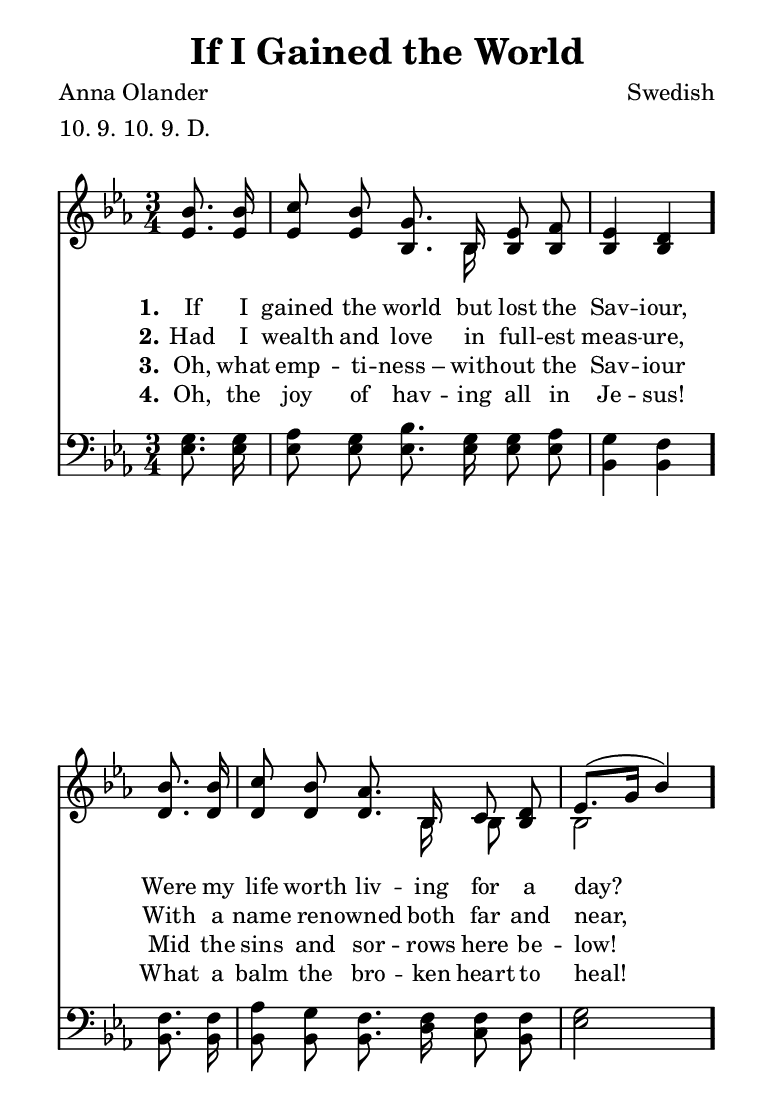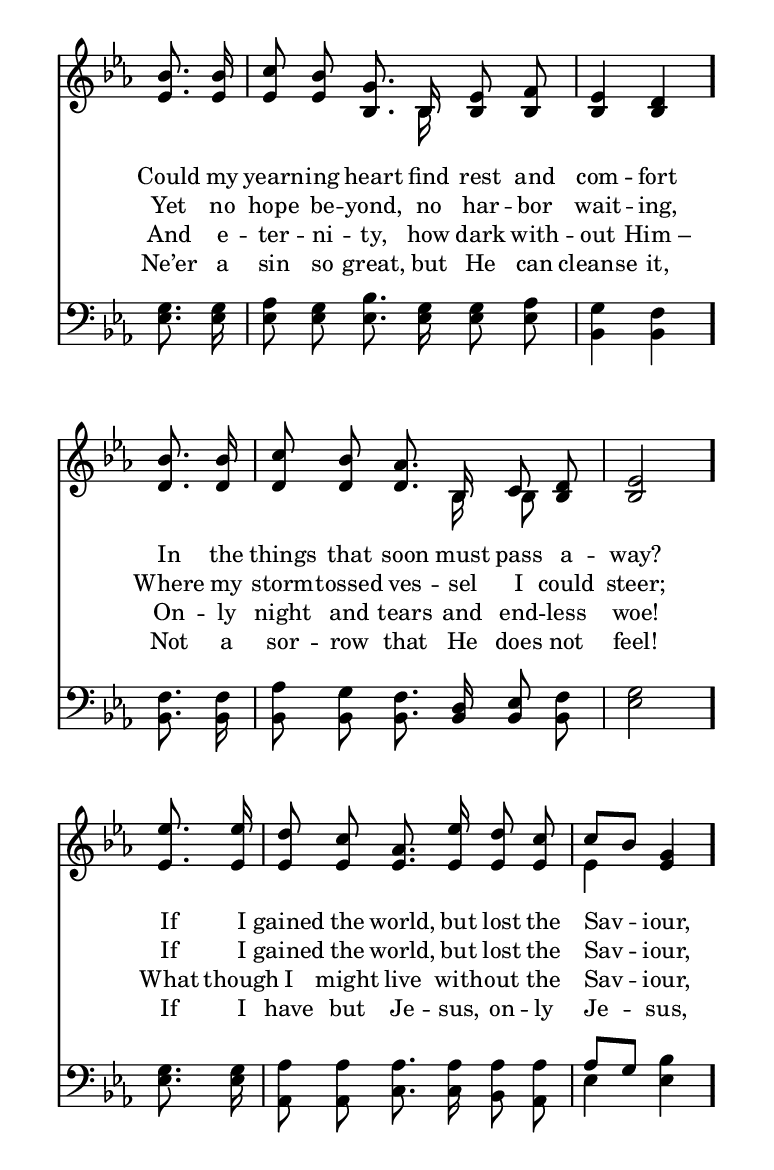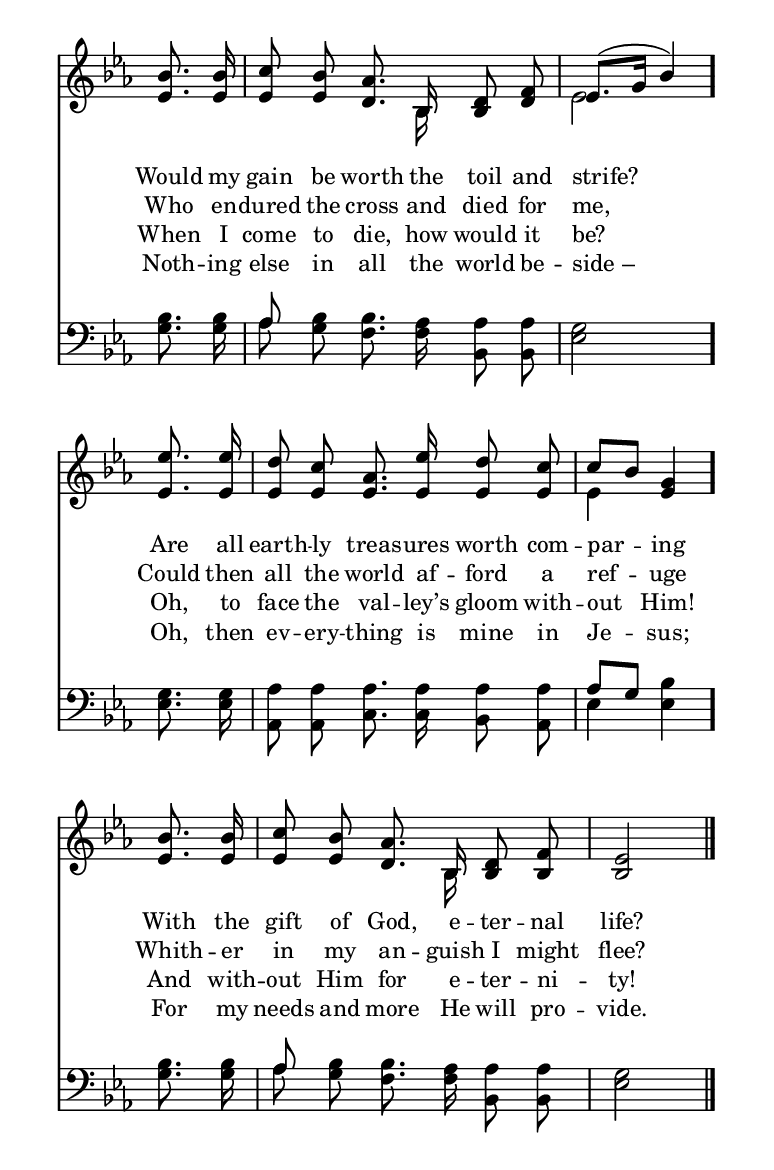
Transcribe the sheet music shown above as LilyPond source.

\include "common/global.ily"
\paper {
  \include "common/paper.ily"
  ragged-last-bottom = ##t
  page-count = #(cond (is-eogsized 2) (#t #f))
  system-count = #(cond (is-eogsized 6) (#t #f))
}

\header{
  %gospel
  hymnnumber = "96"
  title = "If I Gained the World"
  tunename = ""
  meter = "10. 9. 10. 9. D."
  poet = "Anna Olander"
  composer = "Swedish"
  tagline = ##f
}

% for fermata in MIDI
ta = { \tempo 4=70 }
tb = { \tempo 4=35 }

patternAA = { c8. c16 | c8 c8 c8. c16 c8 c8 | c4 c4 }
patternAB = { c8. c16 | c8 c8 c8. c16 c8 c8 | c8.([ c16] c4) }
patternAC = { c8. c16 | c8 c8 c8. c16 c8 c8 | c2}
patternAD = { c8. c16 | c8 c8 c8. c16 c8 c8 | c8[ c8] c4 }

global = {
  \include "common/overrides.ily"
  \override Staff.TimeSignature.style = #'numbered
  \time 3/4
  \override Score.MetronomeMark.transparent = ##t % hide all fermata changes too
  \ta
  \key ees \major
  \partial 4
  \autoBeamOff
}

notesSoprano = {
\global
\relative c'' {

  \changePitch \patternAA { bes bes | c bes g bes, ees f | ees d }
  \changePitch \patternAB { bes' bes | c bes aes bes, c d | ees g bes }
  \changePitch \patternAA { bes bes | c bes g bes, ees f | ees d }
  \changePitch \patternAC { bes' bes | c bes aes bes, c d | ees }

  \changePitch \patternAD { ees' ees | d c aes ees' d c | c bes g }
  \changePitch \patternAB { bes bes | c bes aes bes, d f | ees g bes }
  \changePitch \patternAD { ees ees | d c aes ees' d c | c bes g }
  \changePitch \patternAC { bes bes | c bes aes bes, d f | ees }

  \bar "|."

}
}

notesAlto = {
\global
\relative e' {

  \changePitch \patternAA { ees ees | ees ees bes bes bes bes | bes bes }
  \changePitch \patternAC { d d | d d d bes bes bes | bes }
  \changePitch \patternAA { ees ees | ees ees bes bes bes bes | bes bes }
  \changePitch \patternAC { d d | d d d bes bes bes | bes }

  \changePitch \patternAA { ees ees | ees ees ees ees ees ees | ees ees }
  \changePitch \patternAC { ees ees | ees ees d bes bes d | ees }
  \changePitch \patternAA { ees ees | ees ees ees ees ees ees | ees ees }
  \changePitch \patternAC { ees ees | ees ees d bes bes bes | bes }

}
}

notesTenor = {
\global
\relative a {

  \changePitch \patternAA { g g | aes g bes g g aes | g f }
  \changePitch \patternAC { f f | aes g f f f f | g }
  \changePitch \patternAA { g g | aes g bes g g aes | g f }
  \changePitch \patternAC { f f | aes g f d ees f | g }

  \changePitch \patternAD { g g | aes aes aes aes aes aes | aes g bes }
  \changePitch \patternAC { bes bes | aes bes bes aes aes aes | g }
  \changePitch \patternAD { g g | aes aes aes aes aes aes | aes g bes }
  \changePitch \patternAC { bes bes | aes bes bes aes aes aes | g }

}
}

notesBass = {
\global
\relative f {

  \changePitch \patternAA { ees ees | ees ees ees ees ees ees | bes bes }
  \changePitch \patternAC { bes bes bes bes bes d c bes  | ees }
  \changePitch \patternAA { ees ees | ees ees ees ees ees ees | bes bes }
  \changePitch \patternAC { bes bes | bes bes bes bes bes bes | ees }

  \changePitch \patternAA { ees ees | aes, aes c c bes aes | ees' ees }
  \changePitch \patternAC { g g | aes g f f bes, bes | ees }
  \changePitch \patternAA { ees ees | aes, aes c c bes aes | ees' ees }
  \changePitch \patternAC { g g | aes g f f bes, bes | ees }

}
}

wordsA = \lyricmode {
\set stanza = "1."

If I gained the world but lost the Sav -- iour, \bar "."
Were my life worth liv -- ing for a day? \bar "."
Could my yearn -- ing heart find rest and com -- fort \bar "."
In the things that soon must pass a -- way? \bar "."
If I gained the world, but lost the Sav -- iour, \bar "."
Would my gain be worth the toil and strife? \bar "."
Are all earth -- ly treas -- ures worth com -- par -- ing \bar "."
With the gift of God, e -- ter -- nal life? \bar "."

}

wordsB = \lyricmode {
\set stanza = "2."

Had I wealth and love in full -- est meas -- ure,
With a name ren -- owned both far and near,
Yet no hope be -- yond, no har -- bor wait -- ing,
Where my storm -- tossed ves -- sel I could steer;
If I gained the world, but lost the Sav -- iour,
Who en -- dured the cross and died for me,
Could then all the world af -- ford a ref -- uge
Whith -- er in my an -- guish I might flee?

}

wordsC = \lyricmode {
\set stanza = "3."

Oh, what emp -- ti -- ness_– with -- out the Sav -- iour
Mid the sins and sor -- rows here be -- low!
And e -- ter -- ni -- ty, how dark with -- out Him_–
On -- ly night and tears and end -- less woe!
What though I might live with -- out the Sav -- iour,
When I come to die, how would it be?
Oh, to face the val -- ley’s gloom with -- out Him!
And with -- out Him for e -- ter -- ni -- ty!

}

wordsD = \lyricmode {
\set stanza = "4."

Oh, the joy of hav -- ing all in Je -- sus!
What a balm the bro -- ken heart to heal!
Ne’er a sin so great, but He can cleanse it,
Not a sor -- row that He does not feel!
If I have but Je -- sus, on -- ly Je -- sus,
Noth -- ing else in all the world be -- side_–
Oh, then ev -- ery -- thing is mine in Je -- sus;
For my needs and more He will pro -- vide.

}

\score {
  \context ChoirStaff <<
    \context Staff = upper <<
      \set Staff.autoBeaming = ##f
      \set ChoirStaff.systemStartDelimiter = #'SystemStartBar
      \set ChoirStaff.printPartCombineTexts = ##f
      \partcombine #'(2 . 11) \notesSoprano \notesAlto
      \context NullVoice = sopranos { \voiceOne << \notesSoprano >> }
      \context Lyrics = one   \lyricsto sopranos \wordsA
      \context Lyrics = two   \lyricsto sopranos \wordsB
      \context Lyrics = three \lyricsto sopranos \wordsC
      \context Lyrics = four  \lyricsto sopranos \wordsD
    >>
    \context Staff = men <<
      \set Staff.autoBeaming = ##f
      \clef bass
      \set ChoirStaff.printPartCombineTexts = ##f
      \partcombine #'(2 . 11) \notesTenor \notesBass
    >>
  >>
  \layout {
    \include "common/layout.ily"
  }
  \midi{
    \include "common/midi.ily"
  }
}

\version "2.19.49"  % necessary for upgrading to future LilyPond versions.

% vi:set et ts=2 sw=2 ai nocindent syntax=lilypond:
